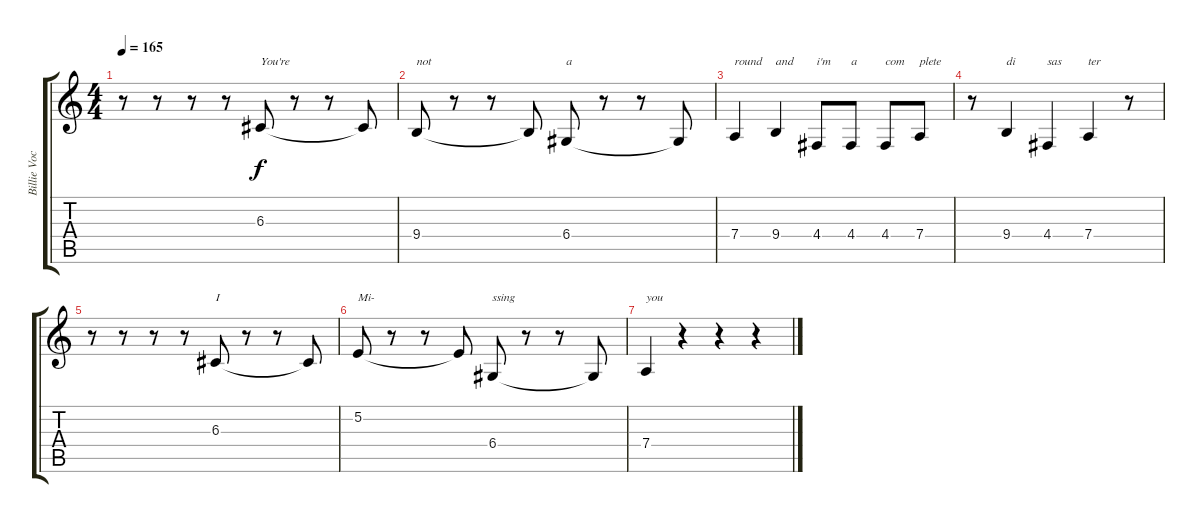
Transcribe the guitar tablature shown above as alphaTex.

\track ("Billie Vocals" "Billie Voc") {instrument tenorsax}
\staff {score tabs}
\tuning (E4 B3 G3 D3 A2 E2) {hide}
\ts (4 4)
\tempo 165
\clef g2
\ks c
r.8{dy f} r.8 r.8 r.8 6.3.8{txt "You're"} r.8 r.8 6.3{t}.8 |
9.4.8{txt "not"} r.8 r.8 9.4{t}.8 6.4.8{txt "a"} r.8 r.8 6.4{t}.8 |
7.4.4{txt "round"} 9.4.4{txt "and"} 4.4.8{txt "i'm"} 4.4.8{txt "a"} 4.4.8{txt "com"} 7.4.8{txt "plete"} |
r.8 9.4.4{txt "di"} 4.4.4{txt "sas"} 7.4.4{txt "ter"} r.8 |
r.8 r.8 r.8 r.8 6.3.8{txt "I"} r.8 r.8 6.3{t}.8 |
5.2.8{txt "Mi-"} r.8 r.8 5.2{t}.8 6.4.8{txt "ssing"} r.8 r.8 6.4{t}.8 |
7.4.4{txt "you"} r.4 r.4 r.4
